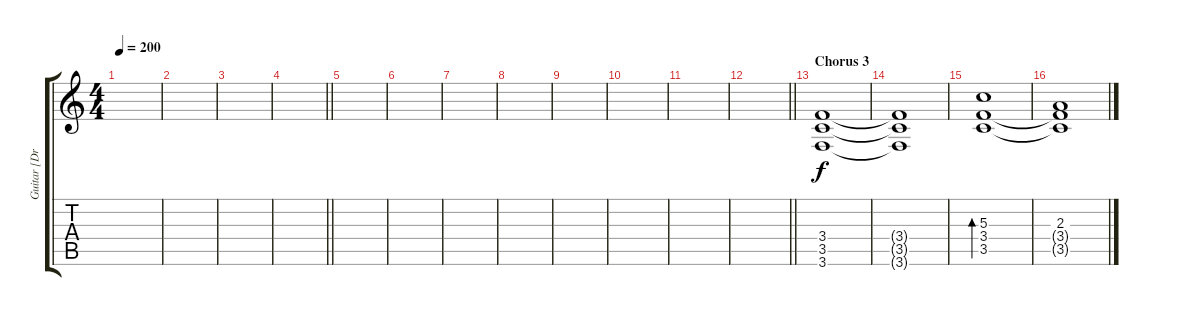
\track ("Guitar [Drop D]" "Guitar [Dr") {instrument distortionguitar}
\staff {score tabs}
\tuning (E4 B3 G3 D3 A2 D2) {hide}
\ts (4 4)
\tempo 200
\clef g2
\ks c
|
|
|
\barLineRight lightlight
|
\section ("" "")
|
|
|
|
|
|
|
\barLineRight lightlight
|
\section ("" "Chorus 3")
(3.4 3.5 3.6).1{volume 6} |
(3.4{t} 3.5{t} 3.6{t}).1 |
(5.3 3.4 3.5).1{bd 30} |
(2.3 3.4{t} 3.5{t}).1
